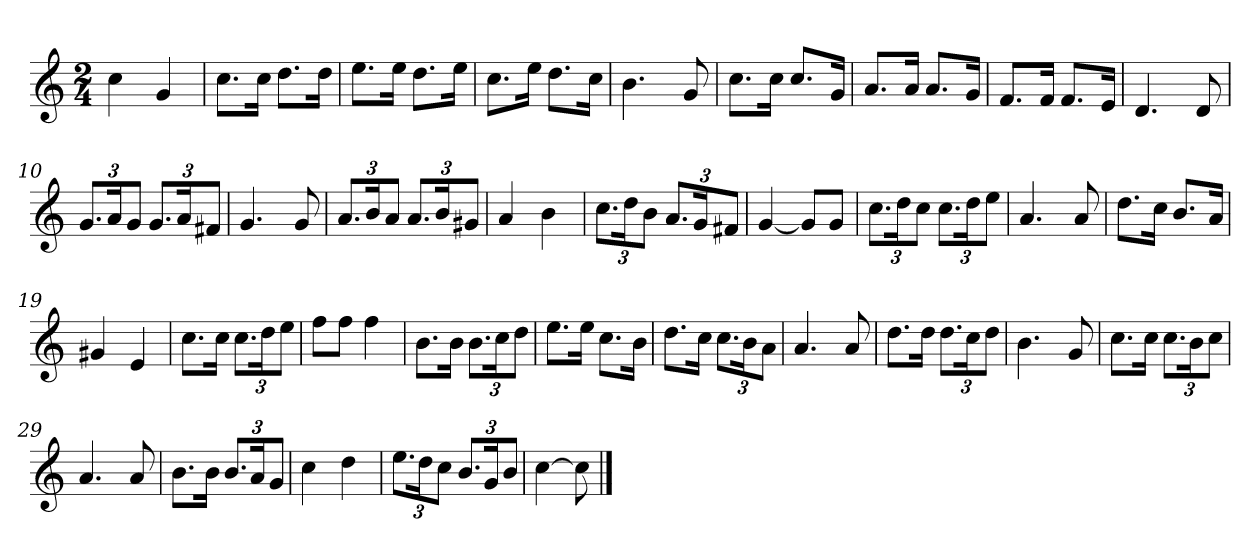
**kern
*part1
*staff1
*k[]
*M2/4
*MM120
=1
4cc
4g
=2
8.ccL
16ccJk
8.ddL
16ddJk
=3
8.eeL
16eeJk
8.ddL
16eeJk
=4
8.ccL
16eeJk
8.ddL
16ccJk
=5
4.b
8g
=6
8.ccL
16ccJk
8.ccL
16gJk
=7
8.aL
16aJk
8.aL
16gJk
=8
8.fL
16fJk
8.fL
16eJk
=9
4.d
8d
=10
12.gL
24aK
12gJ
12.gL
24aK
12f#XJ
=11
4.g
8g
=12
12.aL
24bK
12aJ
12.aL
24bK
12g#XJ
=13
4a
4b
=14
12.ccL
24ddK
12bJ
12.aL
24gK
12f#XJ
=15
[4g
8gL]
8gJ
=16
12.ccL
24ddK
12ccJ
12.ccL
24ddK
12eeJ
=17
4.a
8a
=18
8.ddL
16ccJk
8.bL
16aJk
=19
4g#X
4e
=20
8.ccL
16ccJk
12.ccL
24ddK
12eeJ
=21
8ffL
8ffJ
4ff
=22
8.bL
16bJk
12.bL
24ccK
12ddJ
=23
8.eeL
16eeJk
8.ccL
16bJk
=24
8.ddL
16ccJk
12.ccL
24bK
12aJ
=25
4.a
8a
=26
8.ddL
16ddJk
12.ddL
24ccK
12ddJ
=27
4.b
8g
=28
8.ccL
16ccJk
12.ccL
24bK
12ccJ
=29
4.a
8a
=30
8.bL
16bJk
12.bL
24aK
12gJ
=31
4cc
4dd
=32
12.eeL
24ddK
12ccJ
12.bL
24gK
12bJ
=33
[4cc
8cc]
==
*-
